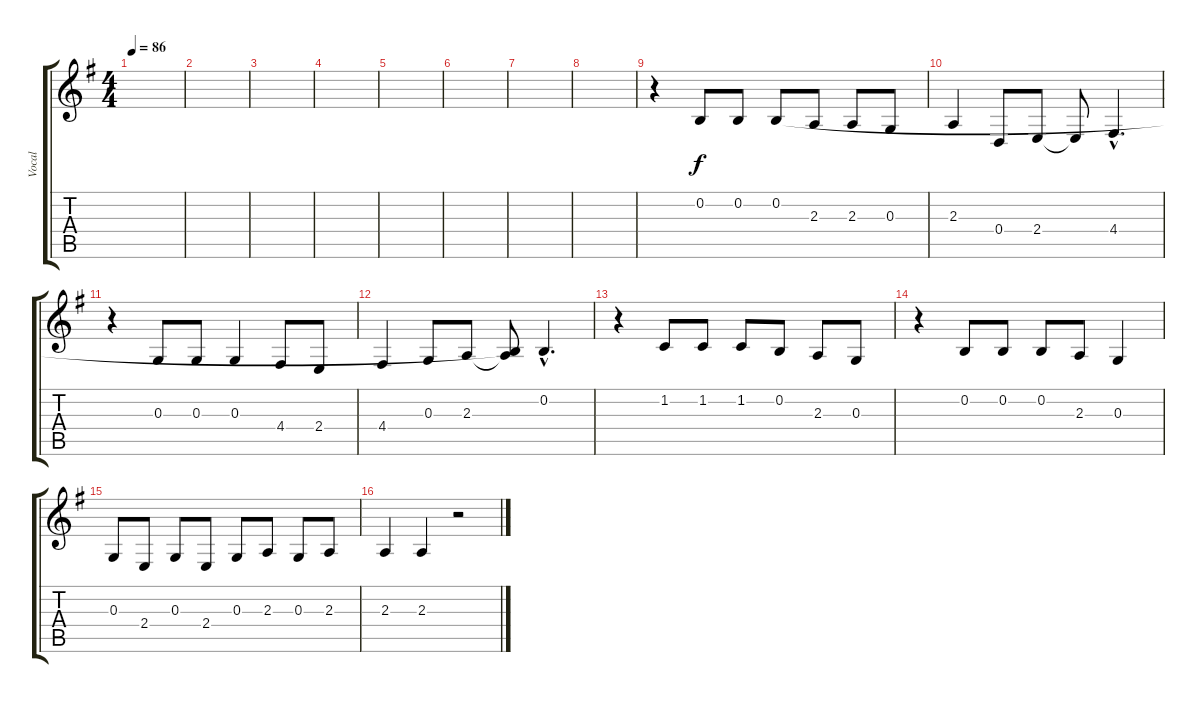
\track ("Vocal" "Vocal") {instrument flute}
\staff {score tabs}
\tuning (E4 B3 G3 D3 A2 E2) {hide}
\ts (4 4)
\tempo 86
\clef g2
\ks g
|
|
|
|
|
|
|
|
r.4 0.2.8 0.2.8 0.2.8 2.3.8 2.3.8 0.3.8 |
2.3.4 0.4.8 2.4.8 2.4{t}.8 4.4{hac}.4{d} |
r.4 0.3.8 0.3.8 0.3.4 4.4.8 2.4.8 |
4.4.4 0.3.8 2.3.8 (0.2{t} 2.3{t}).8 0.2{hac}.4{d} |
r.4 1.2.8 1.2.8 1.2.8 0.2.8 2.3.8 0.3.8 |
r.4 0.2.8 0.2.8 0.2.8 2.3.8 0.3.4 |
0.3.8 2.4.8 0.3.8 2.4.8 0.3.8 2.3.8 0.3.8 2.3.8 |
2.3.4 2.3.4 r.2
